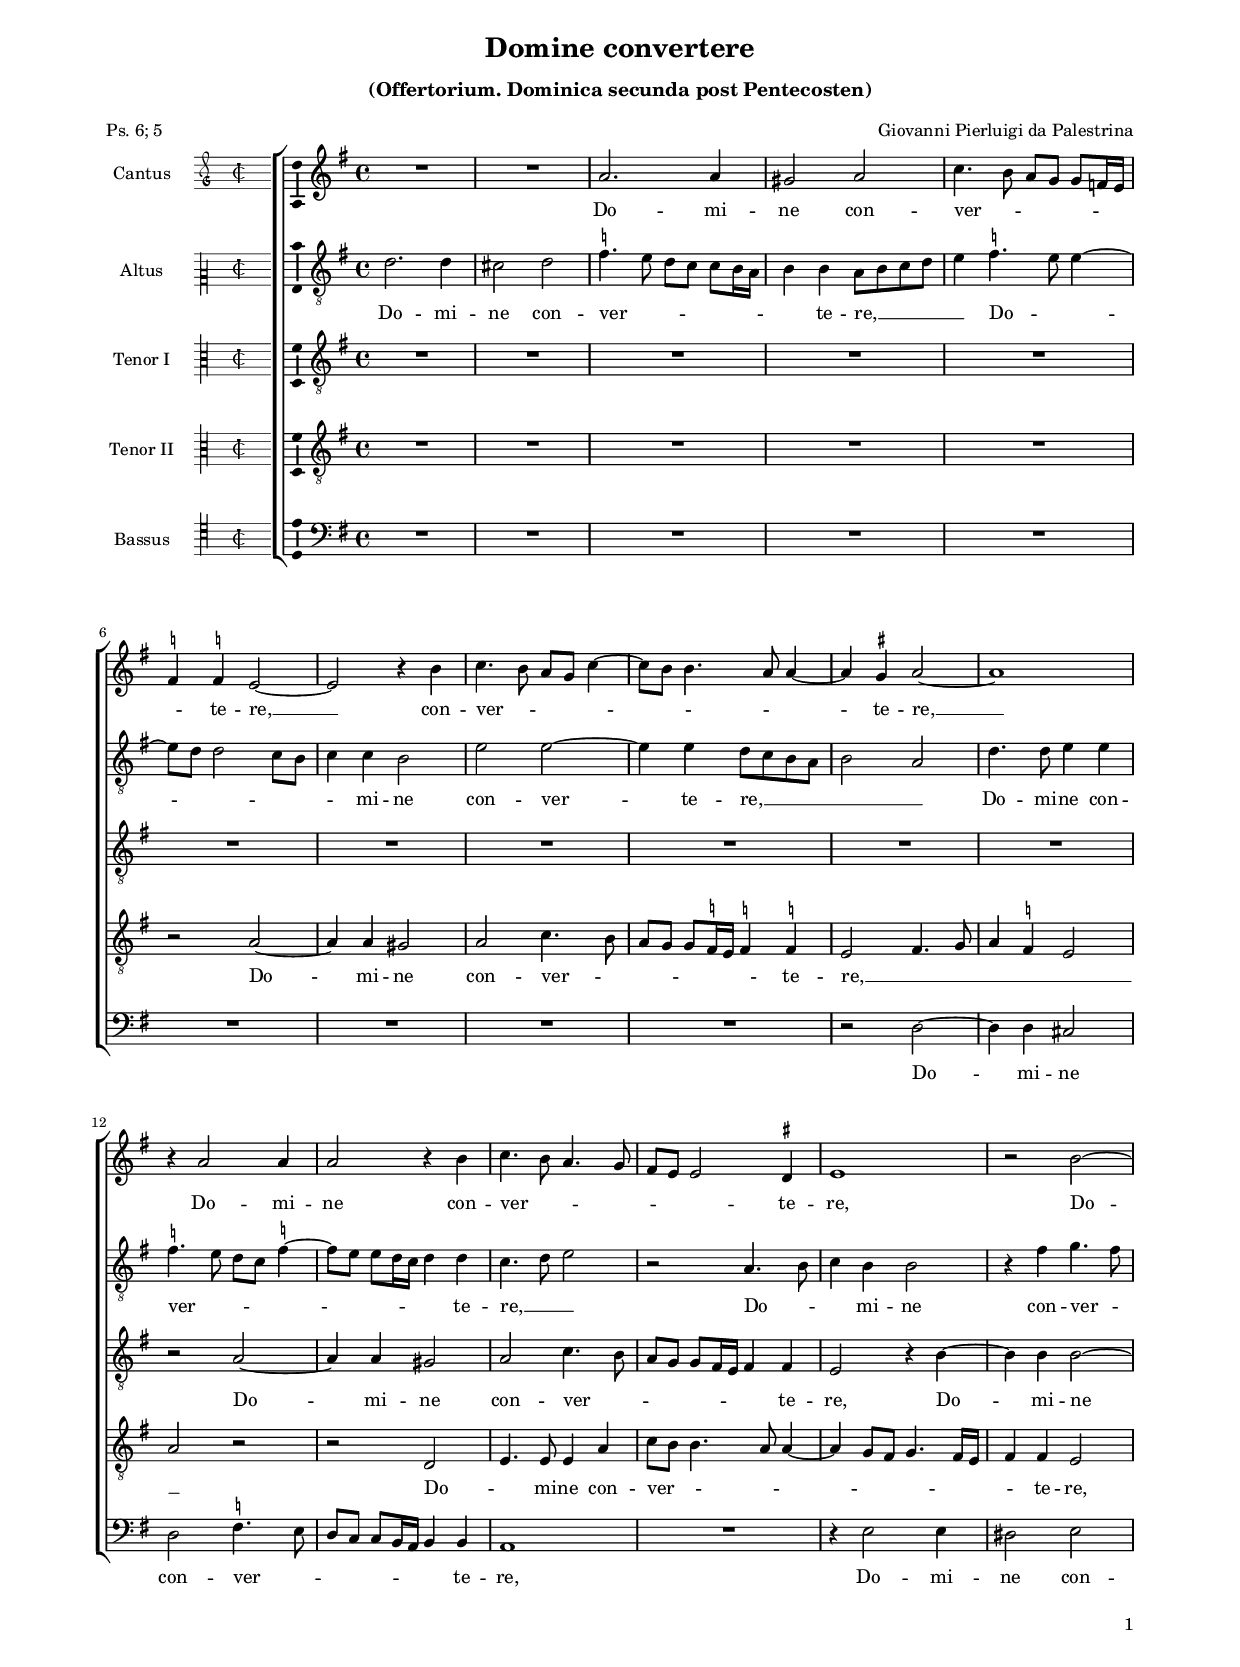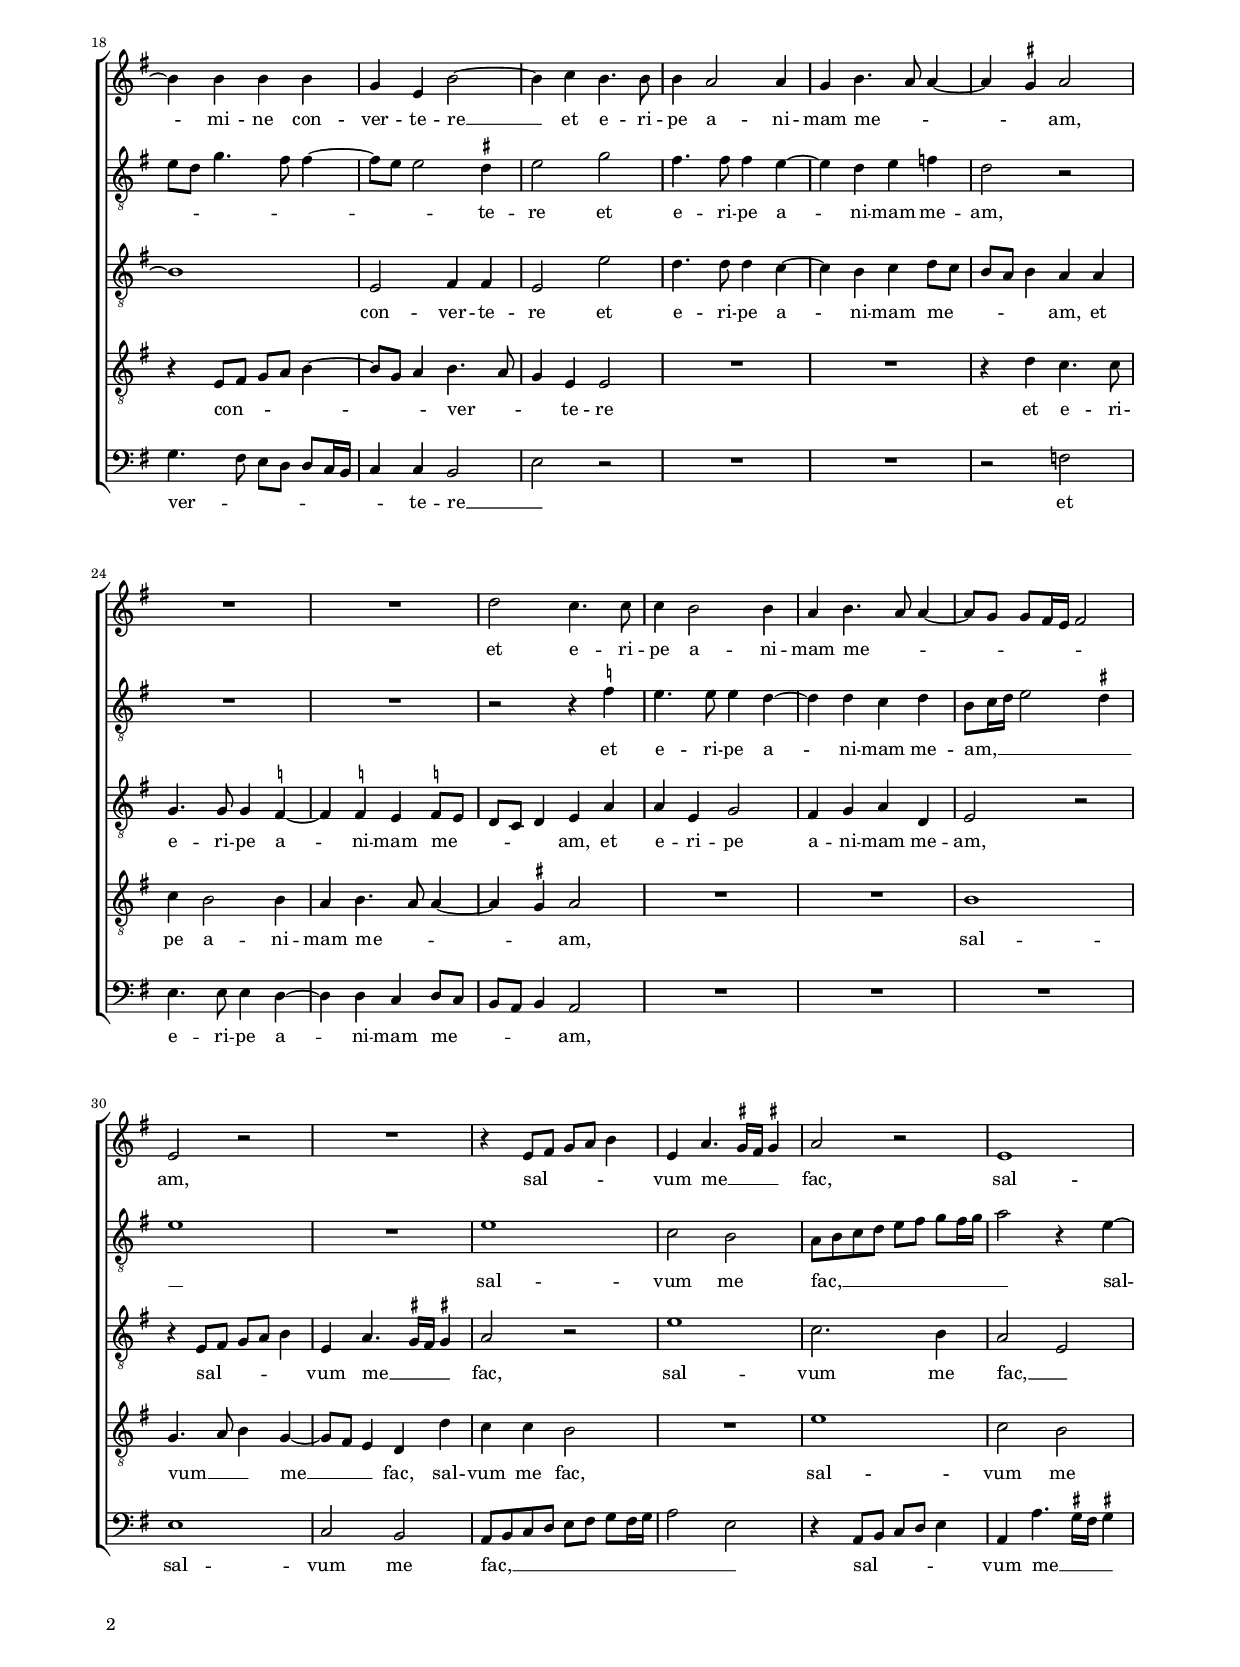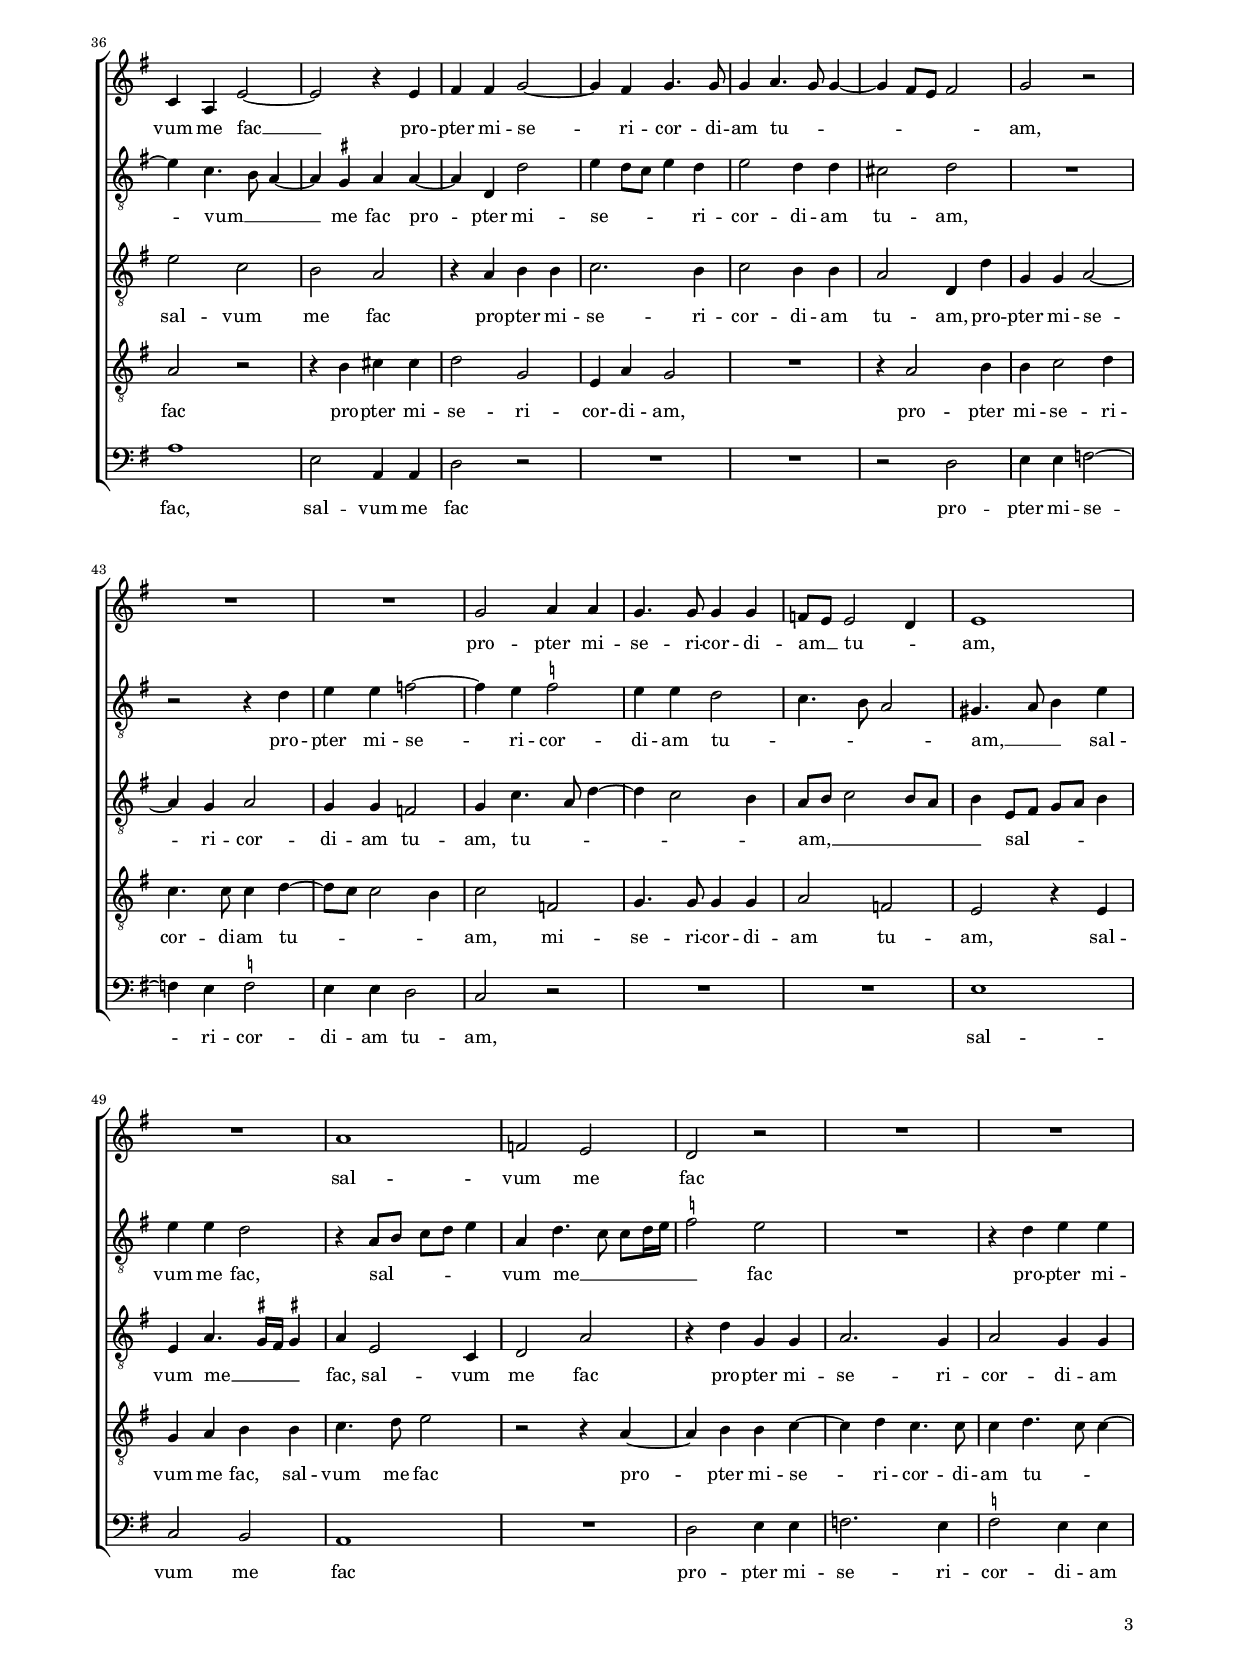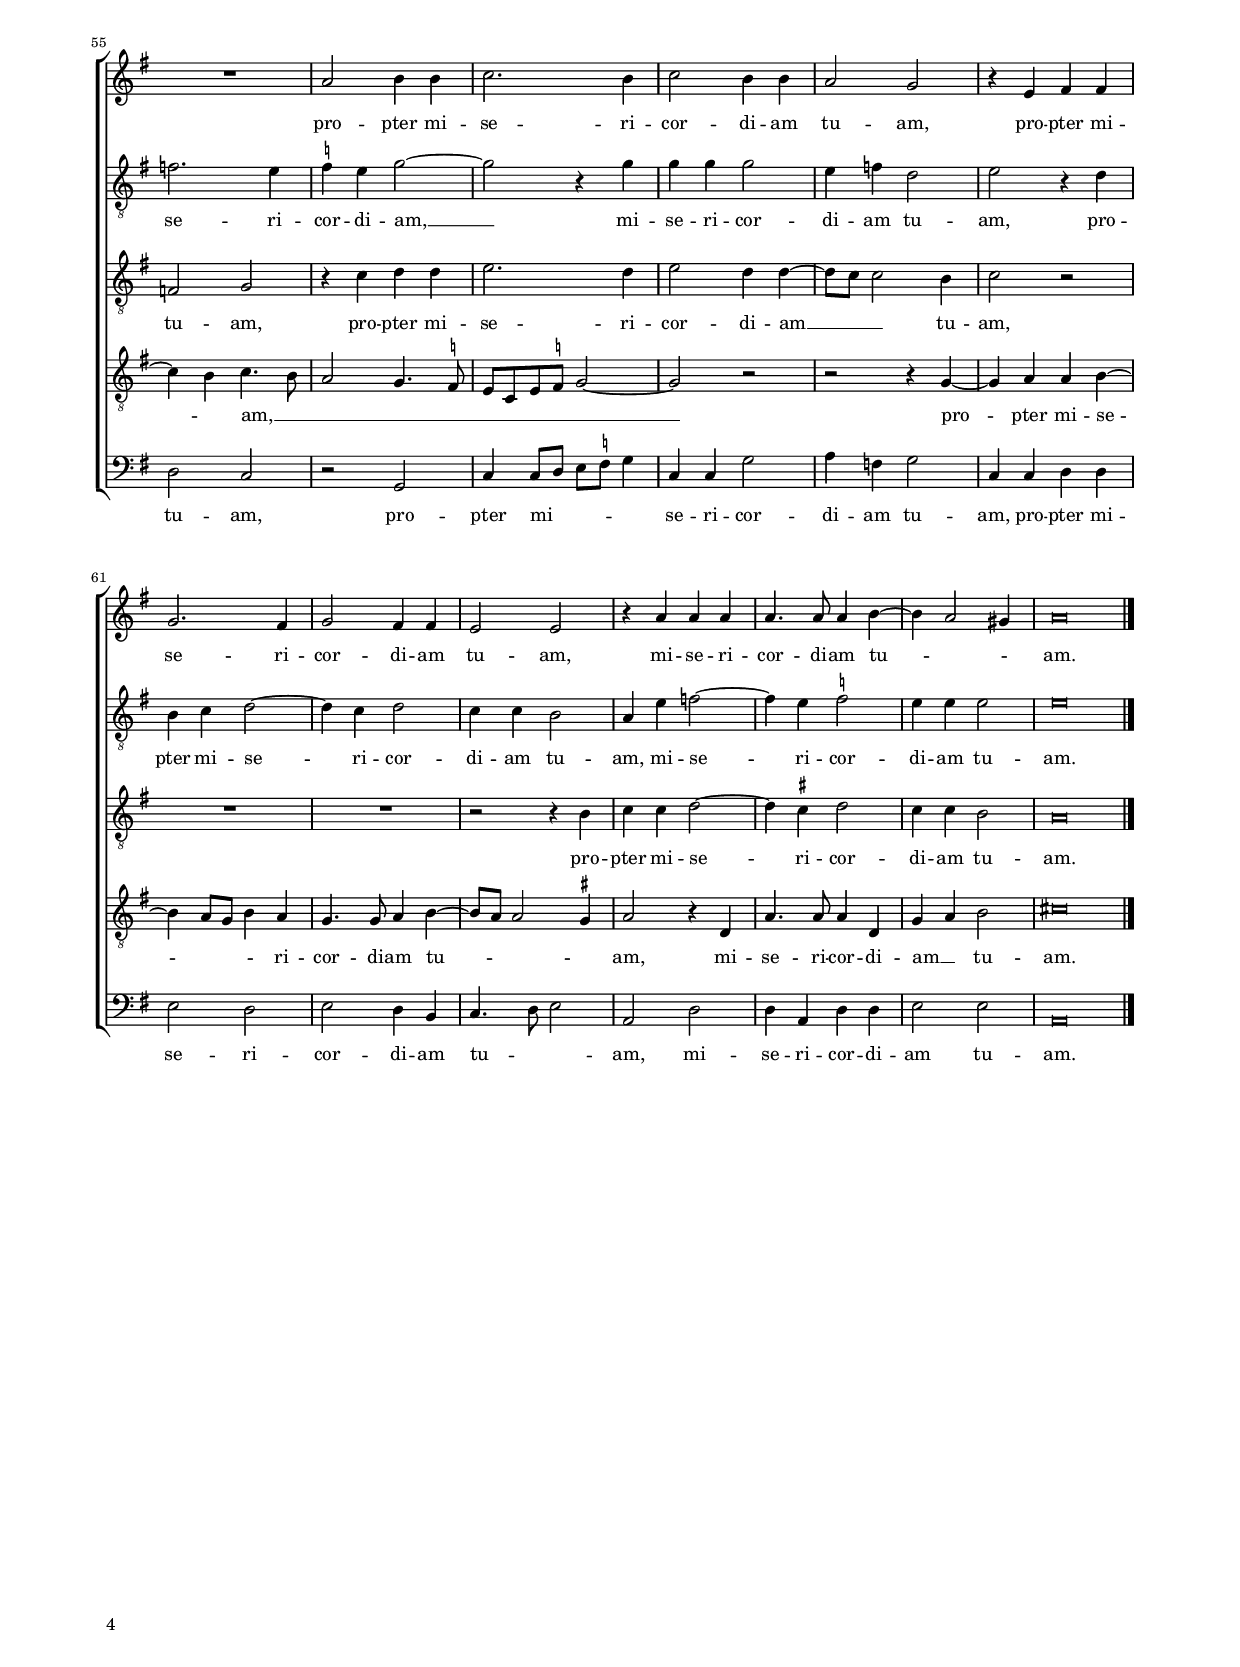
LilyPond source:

\header
{
  title="Domine convertere"
  subtitle=\markup { \column { \vspace #0.5 "(Offertorium. Dominica secunda post Pentecosten)" \transparent "x" } }
  poet="Ps. 6; 5"
  composer="Giovanni Pierluigi da Palestrina"
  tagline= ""
}

\version "2.24.1"
\language deutsch
#(set-global-staff-size 15)
% #(set-default-paper-size "letter")
#(ly:set-option 'point-and-click #f)




	ficta = { \once \set suggestAccidentals = ##t }

	forget = #(define-music-function (music) (ly:music?) #{
		\accidentalStyle forget
		$music
		\accidentalStyle default
		#})


    
\paper
	{
	top-margin = 1.6 \cm
	bottom-margin = 1 \cm
	left-margin = 1.8 \cm
	right-margin = 1.8 \cm
	ragged-bottom = ##f
	ragged-last-bottom = ##t
	print-page-number = ##f
	system-system-spacing = #'((basic-distance . 17) (minimum-distance . 14) (padding . 5) (strechability . 150))
	oddFooterMarkup=\markup   \fill-line { "" \fromproperty #'page:page-number-string }
	evenFooterMarkup=\markup  \fill-line { \fromproperty #'page:page-number-string "" }
	last-bottom-spacing = #'((basic-distance . 12) (minimum-distance . 7) (padding . 4))
    %systems-per-page = 3
%   page-count = 3
%	min-systems-per-page = 3
%	print-all-headers = ##t
%	print-first-page-number = ##t
%	first-page-number = 1
	}

	
global = {
	\key c \major
	\time 4/4
    \set Score.tempoHideNote = ##t
    \tempo 4 = 100
    \skip 1*66
    \set Score.measureLength = #(ly:make-moment 2/1)
    \skip 1*2 \bar "|."
	}
    

incipitcantus = \relative c' {
    \time 2/2
    \clef "petrucci-g2"
    \key c \major
    }
    
incipitcantusVoice = <<
    \new MensuralVoice <<
        { s1 \noBreak }
        \incipitcantus
    >>
    >>
    
    
incipitaltus = \relative c' {
    \time 2/2
    \clef "petrucci-c2"
    \key c \major
    s4 \bar ""
    }
    
incipitaltusVoice = <<
    \new MensuralVoice <<
        { s1 \noBreak }
        \incipitaltus
    >>
    >>
    
incipittenor = \relative c' {
    \time 2/2
    \clef "petrucci-c3"
    \key c \major
    }
    
incipittenorVoice = <<
    \new MensuralVoice <<
        { s1 \noBreak }
        \incipittenor
    >>
    >>
    
incipitquintus = \relative c' {
    \time 2/2
    \clef "petrucci-c3"
    \key c \major
    }
    
incipitquintusVoice = <<
    \new MensuralVoice <<
        { s1 \noBreak }
        \incipitquintus
    >>
    >>
    
    
incipitbassus= \relative c {
    \time 2/2
    \clef "petrucci-c4"
    \key c \major
    }
    
incipitbassusVoice = <<
    \new MensuralVoice <<
        { s1 \noBreak }
        \incipitbassus
    >>
    >>


cantus =  \relative c''
	{
	R1
	R1
	d2. d4
	cis2 d
%5
	f4. e8 d c c[ b16 a] | \break \noPageBreak
	\ficta b4 \ficta b!4 a2~
	a2 r4 e'
	f4. e8 d c f4~
	f8 e e4. d8 d4~
%10
	d4 \ficta cis d2~ |
	d1 \break \noPageBreak
	r4 d2 d4
	d2 r4 e
	f4. e8 d4. c8
%15
	h8 a a2 \ficta gis4 |
	a1
	r2 e'~ \pageBreak
	e4 e e e
	c4 a e'2~
%20
	e4 f e4. e8 |
	e4 d2 d4
	c4 e4. d8 d4~
	d4 \ficta cis d2 \break \noPageBreak
	R1
%25
	R1 |
	g2 f4. f8
	f4 e2 e4
	d4 e4. d8 d4~
	d8 c c[ h16 a] h2 \break \noPageBreak
%30
	a2 r |
	R1
	r4 a8 h c d e4
	a,4 d4. \ficta cis16 h \ficta cis!4
	d2 r
%35
	a1 | \pageBreak
	f4 d a'2~
	a2 r4 a
	h4 h c2~
	c4 h c4. c8
%40
	c4 d4. c8 c4~ |
	c4 h8 a h2
	c2 r \break \noPageBreak
	R1
	R1
%45
	c2 d4 d |
	c4. c8 c4 c
	b8 a a2 g4
	a1 \break \noPageBreak
	R1
%50
	d1 |
	b2 a
	g2 r
	R1
	R1 \pageBreak
%55
	R1 |
	d'2 e4 e
	f2. e4
	f2 e4 e
	d2 c
%60
	r4 a h h | \break \noPageBreak
	c2. h4
	c2 h4 h
	a2 a
	r4 d d d
%65
	d4. d8 d4 e~ |
	e4 d2 cis4
	d\breve |
	}


altus =  \relative c'
	{
	g'2. g4
	fis2 g
	\ficta b4. a8 g8 f f[ e16 d]
	e4 e d8 e f g
%5
	a4 \ficta b4. a8 a4~ |
	a8 g g2 f8 e
	f4 f e2
	a2 a~
	a4 a g8 f e d
%10
	e2 d |
	g4. g8 a4 a
	\ficta b4. a8 g f \ficta b!4~
	b8 a a[ g16 f] g4 g
	f4. g8 a2
%15
	r2 d,4.e8 |
	f4 e e2
	r4 h' c4. h8
	a8 g c4. h8 h4~
	h8 a a2 \ficta gis4
%20
	a2 c |
	h4. h8 h4 a~
	a4 g a b
	g2 r
	R1
%25
	R1 |
	r2 r4 \ficta b
	a4. a8 a4 g~
	g4 g f g
	e8 f16 g a2 \ficta gis4
%30
	a1 |
	R1
	a1
	f2 e
	d8 e f g a h c[ h16 c]
%35
	d2 r4 a~ |
	a4 f4. e8 d4~
	d4 \ficta cis d d~
	d4 g, g'2
	a4 g8 f a4 g
%40
	a2 g4 g |
	fis2 g
	R1
	r2 r4 g
	a4 a b2~
%45
	b4 a \ficta b!2 |
	a4 a g2
	f4. e8 d2
	cis4. d8 e4 a
	a4 a g2
%50
	r4 d8 e f g a4 |
	d,4 g4. f8 f[ g16 a]
	\ficta b2 a
	R1
	r4 g a a
%55
	b2. a4 |
	\ficta b4 a c2~
	c2 r4 c
	c4 c c2
	a4 b g2
%60
	a2 r4 g |
	e4 f g2~
	g4 f g2
	f4 f e2
	d4 a' b2~
%65
	b4 a \ficta b!2 |
	a4 a a2
	a\breve |
	}


tenor =  \relative c'
	{
	R1
	R1
	R1
	R1
%5
	R1 |
	R1
	R1
	R1
	R1
%10
	R1 |
	R1
	r2 d~
	d4 d cis2
	d2 f4. e8
%15
	d8 c c[ h16 a] h4 h |
	a2 r4 e'~
	e4 e e2~
	e1
	a,2 h4 h
%20
	a2 a' |
	g4. g8 g4 f~
	f4 e f g8 f
	e8 d e4 d d
	c4. c8 c4 \ficta b~
%25
	\ficta b4 \ficta b! a \ficta b!8 a |
	g8 f g4 a d
	d4 a c2
	h4 c d g,
	a2 r
%30
	r4 a8 h c d e4 |
	a,4 d4. \ficta cis16 h \ficta cis!4
	d2 r
	a'1
	f2. e4
%35
	d2 a |
	a'2 f
	e2 d
	r4 d e e
	f2. e4
%40
	f2 e4 e |
	d2 g,4 g'
	c,4 c d2~
	d4 c d2
	c4 c b2
%45
	c4 f4. d8 g4~ |
	g4 f2 e4
	d8 e f2 e8 d
	e4 a,8 h c d e4
	a,4 d4. \ficta cis16 h \ficta cis!4
%50
	d4 a2 f4 |
	g2 d'
	r4 g c, c
	d2. c4
	d2 c4 c
%55
	b2 c |
	r4 f g g
	a2. g4
	a2 g4 g~
	g8 f f2 e4
%60
	f2 r |
	R1
	R1
	r2 r4 e
	f4 f g2~
%65
	g4 \ficta fis g2 |
	f4 f e2
	d\breve |
	}


quintus  =  \relative c'
	{
	R1
	R1
	R1
	R1
%5
	R1 |
	r2 d~
	d4 d cis2
	d2 f4. e8
	d8 c c[ \ficta b16 a] \ficta b!4 \ficta b!
%10
	a2 h4. c8 |
	d4 \ficta b a2
	d2 r
	r2 g,
	a4. a8 a4 d
%15
	f8 e e4. d8 d4~ |
	d4 c8 h c4. h16 a
	h4 h a2
	r4 a8 h c d e4~
	e8 c d4 e4. d8
%20
	c4 a a2 |
	R1
	R1
	r4 g' f4. f8
	f4 e2 e4
%25
	d4 e4. d8 d4~ |
	d4 \ficta cis d2
	R1
	R1
	e1
%30
	c4. d8 e4 c~ |
	c8 h a4 g4 g'
	f4 f e2
	R1
	a1
%35
	f2 e |
	d2 r
	r4 e fis fis
	g2 c,
	a4 d c2
%40
	R1 |
	r4 d2 e4
	e4 f2 g4
	f4. f8 f4 g~
	g8 f f2 e4
%45
	f2 b, |
	c4. c8 c4 c
	d2 b
	a2 r4 a
	c4 d e e
%50
	f4. g8 a2 |
	r2 r4 d,~
	d4 e e f~
	f4 g f4. f8
	f4 g4. f8 f4~
%55
	f4 e f4. e8 |
	d2 c4. \ficta b8
	a8 f a \ficta b c2~
	c2 r
	r2 r4 c~
%60
	c4 d d e~ |
	e4 d8 c e4 d
	c4. c8 d4 e~
	e8 d d2 \ficta cis4
	d2 r4 g,
%65
	d'4. d8 d4 g, |
	c4 d e2
	fis\breve |
	}


bassus  =  \relative c
	{
	R1
	R1
	R1
	R1
%5
	R1 |
	R1
	R1
	R1
	R1
%10
	r2 g'~ |
	g4 g fis2
	g2 \ficta b4. a8
	g8 f f[ e16 d] e4 e
	d1
%15
	R1 |
	r4 a'2 a4
	gis2 a
	c4. h8 a g g[ f16 e]
	f4 f e2
%20
	a2 r |
	R1
	R1
	r2 b
	a4. a8 a4 g~
%25
	g4 g f g8 f |
	e8 d e4 d2
	R1
	R1
	R1
%30
	a'1 |
	f2 e
	d8 e f g a h c[ h16 c]
	d2 a
	r4 d,8 e f g a4
%35
	d,4 d'4. \ficta cis16 h \ficta cis!4 |
	d1
	a2 d,4 d
	g2 r
	R1
%40
	R1 |
	r2 g
	a4 a b2~
	b4 a \ficta b!2
	a4 a g2
%45
	f2 r |
	R1
	R1
	a1
	f2 e
%50
	d1 |
	R1
	g2 a4 a
	b2. a4
	\ficta b2 a4 a
%55
	g2 f |
	r2 c
	f4 f8 g a \ficta b c4
	f,4 f c'2
	d4 b c2
%60
	f,4 f g g |
	a2 g
	a2 g4 e
	f4. g8 a2
	d,2 g
%65
	g4 d g g |
	a2 a
	d,\breve |
	}


lyricscantus = \lyricmode {
    Do -- mi -- ne con -- ver -- _ _ _ _ _ _ _ te -- re, __
    con -- ver -- _ _ _ _ _ _ _ _ te -- re, __
    Do -- mi -- ne con -- ver -- _ _ _ _ _ _ te -- re,
    Do -- mi -- ne con -- ver -- te -- re __
    et e -- ri -- pe a -- ni -- mam me -- _ _ _ am,
    et e -- ri -- pe a -- ni -- mam me -- _ _ _ _ _ _ _ am,
    sal -- _ _ _ _ vum me __ _ _ _ fac,
    sal -- vum me fac __
    pro -- pter mi -- se -- ri -- cor -- di -- am tu -- _ _ _ _ _ am,
    pro -- pter mi -- se -- ri -- cor -- di -- am __ _ tu -- _ am,
    sal -- vum me fac
    pro -- pter mi -- se -- ri -- cor -- di -- am tu -- am,
    pro -- pter mi -- se -- ri -- cor -- di -- am tu -- am,
    mi -- se -- ri -- cor -- di -- am tu -- _ _ am.
	}


lyricsaltus = \lyricmode {
    Do -- mi -- ne con -- ver -- _ _ _ _ _ _ _ te -- re, __ _ _ _ _
    Do -- _ _ _ _ _ _ _ mi -- ne con -- ver -- te -- re, __ _ _ _ _ _
    Do -- mi -- ne con -- ver -- _ _ _ _ _ _ _ _ _ te -- re, __ _ _
    Do -- _ _ mi -- ne con -- ver -- _ _ _ _ _ _ _ _ te -- re
    et e -- ri -- pe a -- ni -- mam me -- am,
    et e -- ri -- pe a -- ni -- mam me -- am, __ _ _ _ _ _
    sal -- vum me fac, __ _ _ _ _ _ _ _ _ _
    sal -- vum __ _ _ me fac
    pro -- pter mi -- se -- _ _ _ ri -- cor -- di -- am tu -- am,
    pro -- pter mi -- se -- ri -- cor -- di -- am tu -- _ _ _ am, __ _ _
    sal -- vum me fac,
    sal -- _ _ _ _ vum me __ _ _ _ _ _ fac
    pro -- pter mi -- se -- ri -- cor -- di -- am, __
    mi -- se -- ri -- cor -- di -- am tu -- am,
    pro -- pter mi -- se -- ri -- cor -- di -- am tu -- am,
    mi -- se -- ri -- cor -- di -- am tu -- am.
	}


lyricstenor = \lyricmode {
    Do -- mi -- ne con -- ver -- _ _ _ _ _ _ _ te -- re,
    Do -- mi -- ne con -- ver -- te -- re
    et e -- ri -- pe a -- ni -- mam me -- _ _ _ _ am,
    et e -- ri -- pe a -- ni -- mam me -- _ _ _ _ am,
    et e -- ri -- pe a -- ni -- mam me -- am,
    sal -- _ _ _ _ vum me __ _ _ _ fac,
    sal -- vum me fac, __ _
    sal -- vum me fac
    pro -- pter mi -- se -- ri -- cor -- di -- am tu -- am,
    pro -- pter mi -- se -- ri -- cor -- di -- am tu -- am,
    tu -- _ _ _ _ am, __ _ _ _ _ _
    sal -- _ _ _ _ vum me __ _ _ _ fac,
    sal -- vum me fac
    pro -- pter mi -- se -- ri -- cor -- di -- am tu -- am,
    pro -- pter mi -- se -- ri -- cor -- di -- am __ _ _ tu -- am,
    pro -- pter mi -- se -- ri -- cor -- di -- am tu -- am.
	}


lyricsquintus = \lyricmode {
    Do -- mi -- ne con -- ver -- _ _ _ _ _ _ _ te -- re, __ _ _ _ _ _ _
    Do -- _ mi -- ne con -- ver -- _ _ _ _ _ _ _ _ _ _ te -- re,
    con -- _ _ _ _ _ _ ver -- _ _ te -- re
    et e -- ri -- pe a -- ni -- mam me -- _ _ _ am,
    sal -- vum __ _ _ me __ _ _ fac,
    sal -- vum me fac,
    sal -- vum me fac
    pro -- pter mi -- se -- ri -- cor -- di -- am,
    pro -- pter mi -- se -- ri -- cor -- di -- am tu -- _ _ _ am,
    mi -- se -- ri -- cor -- di -- am tu -- am,
    sal -- vum me fac,
    sal -- vum me fac
    pro -- pter mi -- se -- ri -- cor -- di -- am tu -- _ _ _ am, __ _ _ _ _ _ _ _ _ _
    pro -- pter mi -- se -- _ _ _ ri -- cor -- di -- am tu -- _ _ _ am,
    mi -- se -- ri -- cor -- di -- am __ _ tu -- am.
	}


lyricsbassus = \lyricmode {
    Do -- mi -- ne con -- ver -- _ _ _ _ _ _ _ te -- re,
    Do -- mi -- ne con -- ver -- _ _ _ _ _ _ _ te -- re __ _
    et e -- ri -- pe a -- ni -- mam me -- _ _ _ _ am,
    sal -- vum me fac, __ _ _ _ _ _ _ _ _ _ _
    sal -- _ _ _ _ vum me __ _ _ _ fac,
    sal -- vum me fac
    pro -- pter mi -- se -- ri -- cor -- di -- am tu -- am,
    sal -- vum me fac
    pro -- pter mi -- se -- ri -- cor -- di -- am tu -- am,
    pro -- pter mi -- _ _ _ _ se -- ri -- cor -- di -- am tu -- am,
    pro -- pter mi -- se -- ri -- cor -- di -- am tu -- _ _ am,
    mi -- se -- ri -- cor -- di -- am tu -- am.
	}


\score
{  
    \transpose c g, {
	\new ChoirStaff \with { \override StaffGrouper.staff-staff-spacing.basic-distance = #12 }
	<<

	\new Staff << \global
	\new Voice="v1" {
		\set Staff.instrumentName="Cantus"
        \incipit \incipitcantusVoice
%		\set Staff.instrumentName= "S"
		\set Staff.midiInstrument = "reed organ"
		\clef violin
		\cantus }
	\new Lyrics \lyricsto "v1" {\lyricscantus }
	>>


	\new Staff << \global
	\new Voice="v2" {
		\set Staff.instrumentName="Altus"
        \incipit \incipitaltusVoice
%		\set Staff.instrumentName= "A"
		\set Staff.midiInstrument = "reed organ"
        \clef "G_8" % violin
		\altus}
	\new Lyrics \lyricsto "v2" {\lyricsaltus }
	>>


	\new Staff << \global
	\new Voice="v3" {
		\set Staff.instrumentName="Tenor I"
        \incipit \incipittenorVoice
%		\set Staff.instrumentName= "T"
		\set Staff.midiInstrument = "reed organ"
		\clef "G_8"
		\tenor }
	\new Lyrics \lyricsto "v3" {\lyricstenor }
	>>


	\new Staff << \global
	\new Voice="v5" {
		\set Staff.instrumentName="Tenor II"
        \incipit \incipitquintusVoice
%		\set Staff.instrumentName= "Q"
		\set Staff.midiInstrument = "reed organ"
		\clef "G_8"
		\quintus}
	\new Lyrics \lyricsto "v5" {\lyricsquintus }
	>>


	\new Staff << \global
	\new Voice="v4" {
		\set Staff.instrumentName="Bassus"
        \incipit \incipitbassusVoice
%		\set Staff.instrumentName= "B"
		\set Staff.midiInstrument = "reed organ"
		\clef bass 
		\bassus }
	\new Lyrics \lyricsto "v4" {\lyricsbassus}
	>>

	>>
	} % transpose

	\layout
	{
	indent = 3\cm
    incipit-width = 1.3 \cm
	\context { \Lyrics \override VerticalAxisGroup.nonstaff-relatedstaff-spacing.padding = #1.4 }
%	\context { \Lyrics \override LyricText.font-size = #1 }
	\context { \Staff \override TimeSignature.break-visibility = #end-of-line-invisible }
	\context { \Staff \consists "Ambitus_engraver" }
%	\context { \Voice \override Slur.transparent = ##t }
	\context { \Score \override BarNumber.padding = #2 }
	\context { \Voice \override NoteHead.style = #'baroque }
	}

\midi
	{    	
	}

}


% EOF
